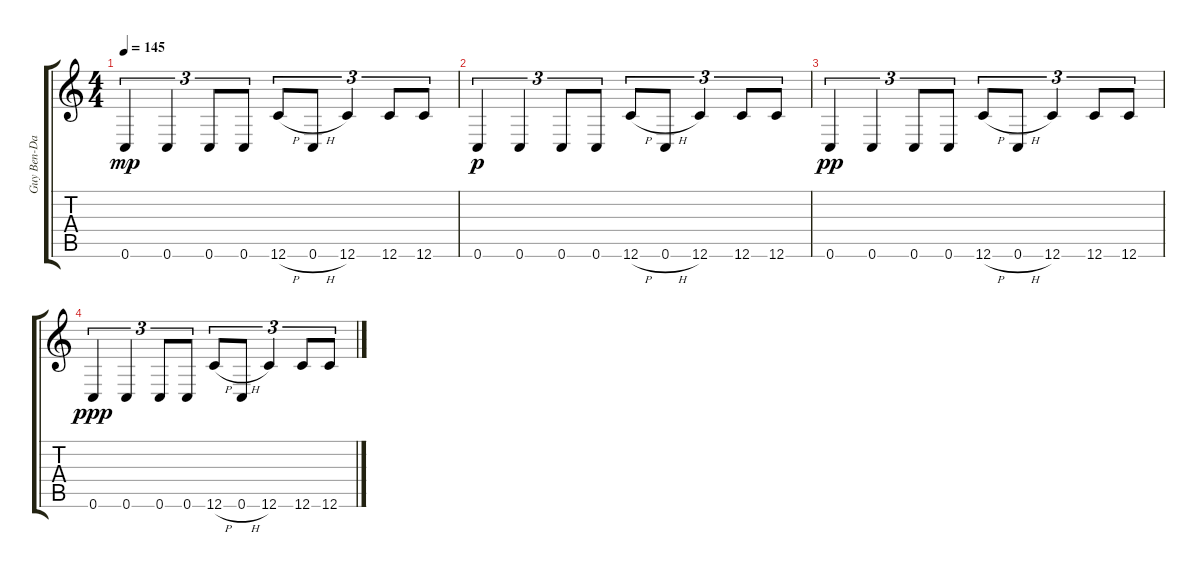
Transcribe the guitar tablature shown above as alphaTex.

\track ("Guy Ben-David" "Guy Ben-Da") {instrument distortionguitar}
\staff {score tabs}
\tuning (D4 A3 F3 C3 G2 C2) {hide}
\ts (4 4)
\tempo 145
\clef g2
\ks c
0.6.4{tu (3 2) dy mp} 0.6.4{tu (3 2)} 0.6.8{tu (3 2)} 0.6.8{tu (3 2)} 12.6{h}.8{tu (3 2)} 0.6{h}.8{tu (3 2)} 12.6.4{tu (3 2)} 12.6.8{tu (3 2)} 12.6.8{tu (3 2)} |
0.6.4{tu (3 2) dy p} 0.6.4{tu (3 2)} 0.6.8{tu (3 2)} 0.6.8{tu (3 2)} 12.6{h}.8{tu (3 2)} 0.6{h}.8{tu (3 2)} 12.6.4{tu (3 2)} 12.6.8{tu (3 2)} 12.6.8{tu (3 2)} |
0.6.4{tu (3 2) dy pp} 0.6.4{tu (3 2)} 0.6.8{tu (3 2)} 0.6.8{tu (3 2)} 12.6{h}.8{tu (3 2)} 0.6{h}.8{tu (3 2)} 12.6.4{tu (3 2)} 12.6.8{tu (3 2)} 12.6.8{tu (3 2)} |
0.6.4{tu (3 2) dy ppp} 0.6.4{tu (3 2)} 0.6.8{tu (3 2)} 0.6.8{tu (3 2)} 12.6{h}.8{tu (3 2)} 0.6{h}.8{tu (3 2)} 12.6.4{tu (3 2)} 12.6.8{tu (3 2)} 12.6.8{tu (3 2)}
